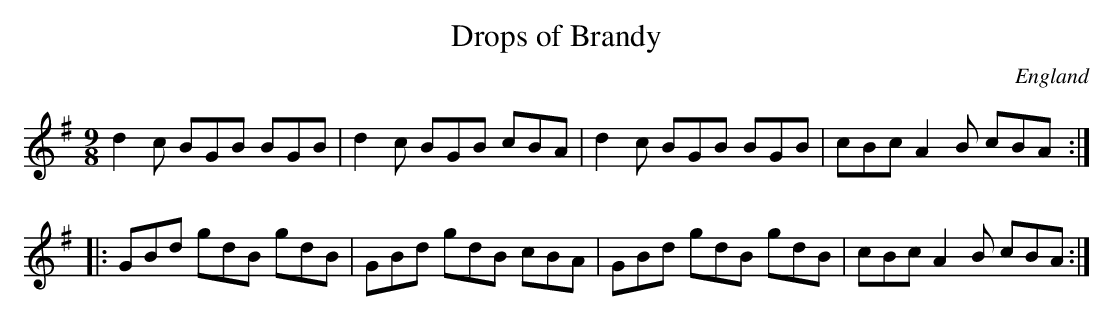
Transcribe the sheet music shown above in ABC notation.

X:1
T:Drops of Brandy
O:England
M:9/8
K:G
d2c BGB BGB|d2c BGB cBA|\
d2c BGB BGB|cBc A2B cBA::
GBd gdB gdB|GBd gdB cBA|\
GBd gdB gdB|cBc A2B cBA:|
